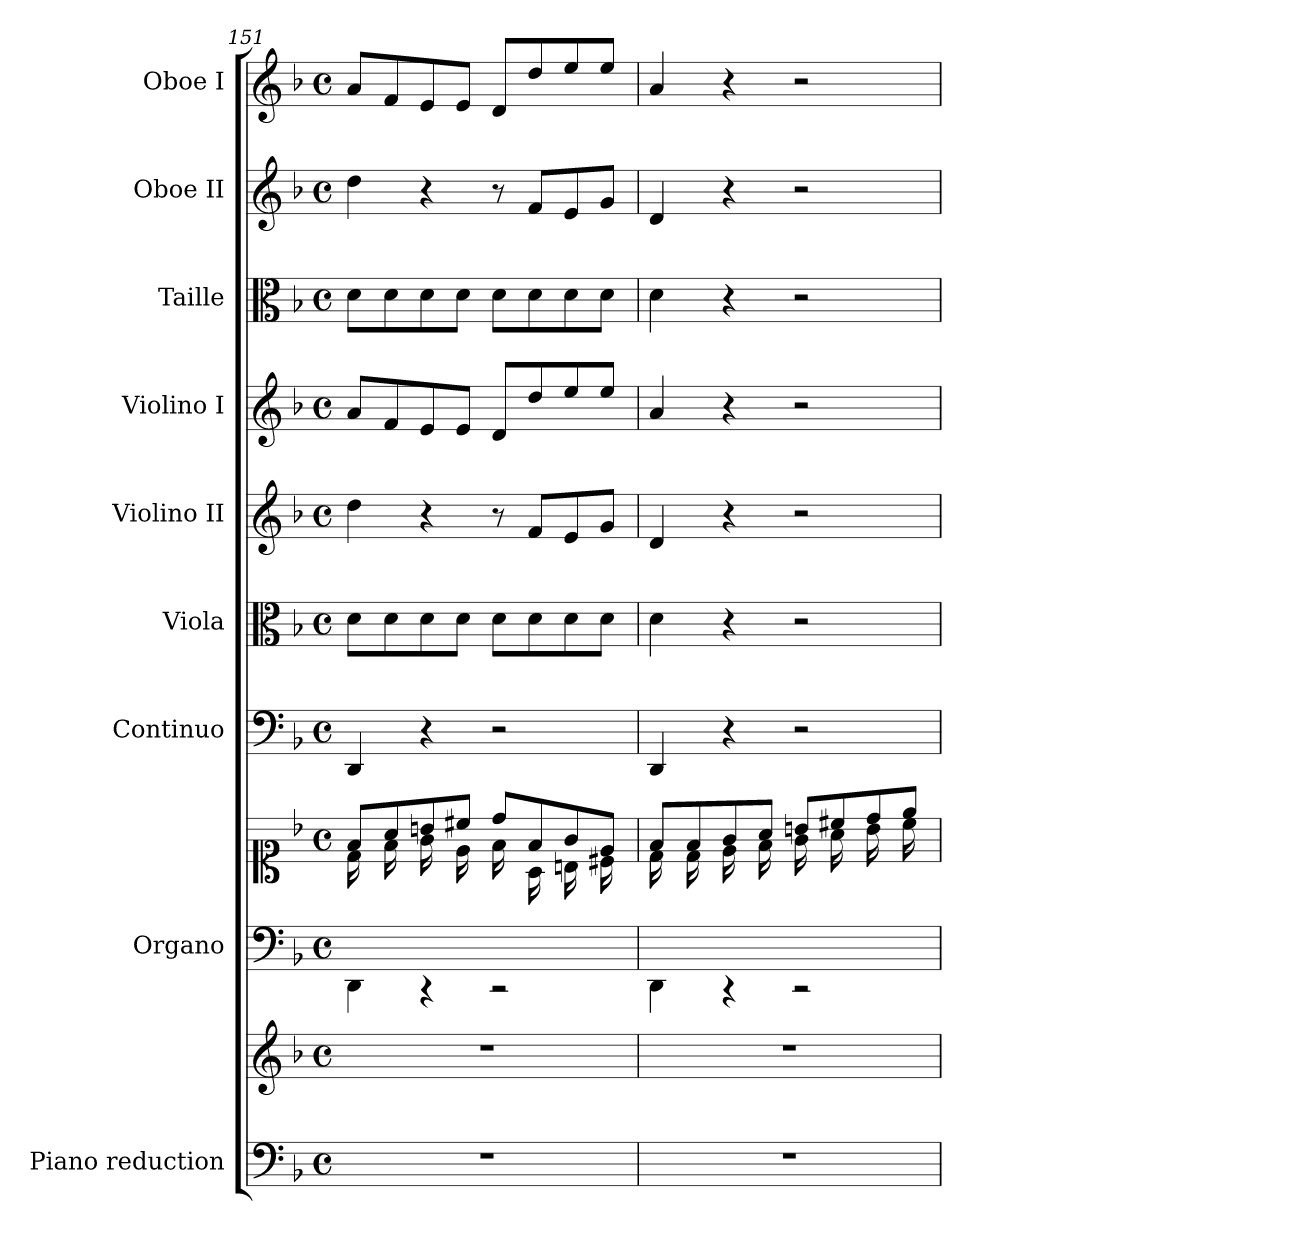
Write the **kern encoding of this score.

**kern	**kern	**kern	**kern	**kern	**kern	**kern	**kern	**kern	**kern	**kern
*part9	*part9	*part8	*part8	*part7	*part6	*part5	*part4	*part3	*part2	*part1
*staff11	*staff10	*staff9	*staff8	*staff7	*staff6	*staff5	*staff4	*staff3	*staff2	*staff1
*I"Piano reduction	*	*I"Organo	*	*I"Continuo	*I"Viola	*I"Violino II	*I"Violino I	*I"Taille	*I"Oboe II	*I"Oboe I
*I'Pno	*	*	*	*	*I'Vla	*I'Vln	*I'Vln	*	*I'Ob	*I'Ob
*clefF4	*clefG2	*clefF4	*clefC1	*clefF4	*clefC3	*clefG2	*clefG2	*clefC3	*clefG2	*clefG2
*k[b-]	*k[b-]	*k[b-]	*k[b-]	*k[b-]	*k[b-]	*k[b-]	*k[b-]	*k[b-]	*k[b-]	*k[b-]
*M4/4	*M4/4	*M4/4	*M4/4	*M4/4	*M4/4	*M4/4	*M4/4	*M4/4	*M4/4	*M4/4
*met(c)	*met(c)	*met(c)	*met(c)	*met(c)	*met(c)	*met(c)	*met(c)	*met(c)	*met(c)	*met(c)
=151	=151	=151	=151	=151	=151	=151	=151	=151	=151	=151
*	*	*^	*^	*	*	*	*	*	*	*
1r	1r	16ryy	4DD\	8f/L	16d\LL	4DD/	8d\L	4dd\	8a/L	8d\L	4dd\	8a/L
.	.	16D/	.	.	16ryy	.	.	.	.	.	.	.
.	.	16ryy	.	8a/	16f\	.	8d\	.	8f/	8d\	.	8f/
.	.	16D/JJ	.	.	16ryy	.	.	.	.	.	.	.
.	.	16ryy	4r	8bn/	16g\LL	4r	8d\	4r	8e/	8d\	4r	8e/
.	.	16D/	.	.	16ryy	.	.	.	.	.	.	.
.	.	16ryy	.	8cc#X/J	16e\	.	8d\J	.	8e/J	8d\J	.	8e/J
.	.	16D/JJ	.	.	16ryy	.	.	.	.	.	.	.
.	.	16ryy	2r	8dd/L	16f\LL	2r	8d\L	8r	8d/L	8d\L	8r	8d/L
.	.	16D/	.	.	16ryy	.	.	.	.	.	.	.
.	.	16ryy	.	8f/	16A\	.	8d\	8f/L	8dd/	8d\	8f/L	8dd/
.	.	16D/JJ	.	.	16ryy	.	.	.	.	.	.	.
.	.	16ryy	.	8g/	16Bn\LL	.	8d\	8e/	8ee/	8d\	8e/	8ee/
.	.	16D/	.	.	16ryy	.	.	.	.	.	.	.
.	.	16ryy	.	8e/J	16c#X\	.	8d\J	8g/J	8ee/J	8d\J	8g/J	8ee/J
.	.	16D/JJ	.	.	16ryy	.	.	.	.	.	.	.
=152	=152	=152	=152	=152	=152	=152	=152	=152	=152	=152	=152	=152
1r	1r	16ryy	4DD\	8f/L	16d\LL	4DD/	4d\	4d/	4a/	4d\	4d/	4a/
.	.	16D/	.	.	16ryy	.	.	.	.	.	.	.
.	.	16ryy	.	8f/	16d\	.	.	.	.	.	.	.
.	.	16D/JJ	.	.	16ryy	.	.	.	.	.	.	.
.	.	16ryy	4r	8g/	16e\LL	4r	4r	4r	4r	4r	4r	4r
.	.	16D/	.	.	16ryy	.	.	.	.	.	.	.
.	.	16ryy	.	8a/J	16f\	.	.	.	.	.	.	.
.	.	16D/JJ	.	.	16ryy	.	.	.	.	.	.	.
.	.	16ryy	2r	8bn/L	16g\LL	2r	2r	2r	2r	2r	2r	2r
.	.	16D/	.	.	16ryy	.	.	.	.	.	.	.
.	.	16ryy	.	8cc#X/	16a\	.	.	.	.	.	.	.
.	.	16D/JJ	.	.	16ryy	.	.	.	.	.	.	.
.	.	16ryy	.	8dd/	16b\LL	.	.	.	.	.	.	.
.	.	16D/	.	.	16ryy	.	.	.	.	.	.	.
.	.	16ryy	.	8ee/J	16cc#\	.	.	.	.	.	.	.
.	.	16D/JJ	.	.	16ryy	.	.	.	.	.	.	.
*	*	*v	*v	*	*	*	*	*	*	*	*	*
*	*	*	*v	*v	*	*	*	*	*	*	*
=	=	=	=	=	=	=	=	=	=	=
*-	*-	*-	*-	*-	*-	*-	*-	*-	*-	*-
